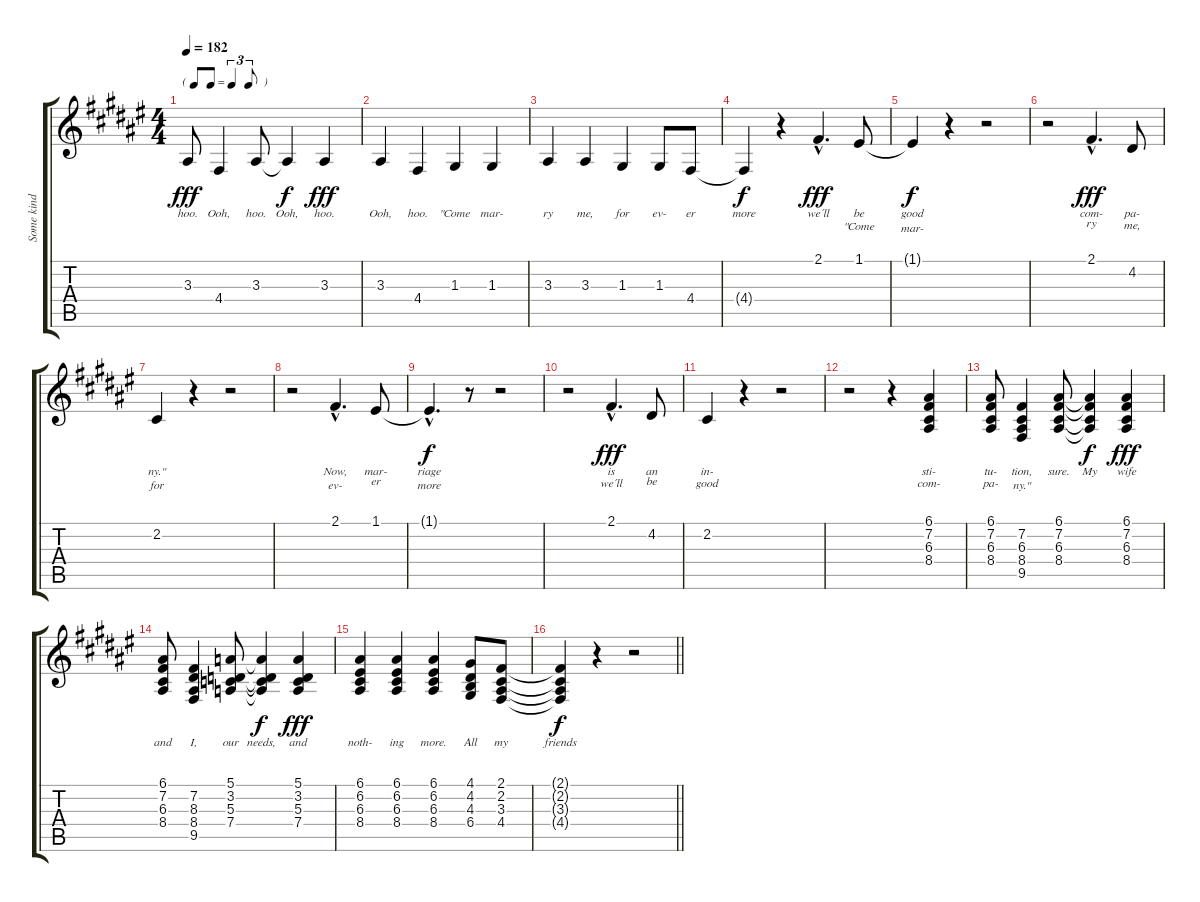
\track ("Some kind of vocal interpretations" "Some kind ") {instrument lead6voice}
\staff {score tabs}
\tuning (E4 B3 G3 D3 A2 E2) {hide}
\ts (4 4)
\tf triplet8th
\tempo 182
\clef g2
\ks f#
3.3.8{lyrics (0 "hoo.") lyrics (1 "") lyrics (2 "") lyrics (3 "") lyrics (4 "") dy fff} 4.4.4{lyrics (0 "Ooh,") lyrics (1 "") lyrics (2 "") lyrics (3 "") lyrics (4 "")} 3.3.8{lyrics (0 "hoo.") lyrics (1 "") lyrics (2 "") lyrics (3 "") lyrics (4 "")} 3.3{t}.4{lyrics (0 "Ooh,") lyrics (1 "") lyrics (2 "") lyrics (3 "") lyrics (4 "") dy f} 3.3.4{lyrics (0 "hoo.") lyrics (1 "") lyrics (2 "") lyrics (3 "") lyrics (4 "") dy fff} |
3.3.4{lyrics (0 "Ooh,") lyrics (1 "") lyrics (2 "") lyrics (3 "") lyrics (4 "")} 4.4.4{lyrics (0 "hoo.") lyrics (1 "") lyrics (2 "") lyrics (3 "") lyrics (4 "")} 1.3.4{lyrics (0 "\"Come") lyrics (1 "") lyrics (2 "") lyrics (3 "") lyrics (4 "")} 1.3.4{lyrics (0 "mar-") lyrics (1 "") lyrics (2 "") lyrics (3 "") lyrics (4 "")} |
3.3.4{lyrics (0 "ry") lyrics (1 "") lyrics (2 "") lyrics (3 "") lyrics (4 "")} 3.3.4{lyrics (0 "me,") lyrics (1 "") lyrics (2 "") lyrics (3 "") lyrics (4 "")} 1.3.4{lyrics (0 "for") lyrics (1 "") lyrics (2 "") lyrics (3 "") lyrics (4 "")} 1.3.8{lyrics (0 "ev-") lyrics (1 "") lyrics (2 "") lyrics (3 "") lyrics (4 "")} 4.4.8{lyrics (0 "er") lyrics (1 "") lyrics (2 "") lyrics (3 "") lyrics (4 "")} |
4.4{t}.4{lyrics (0 "more") lyrics (1 "") lyrics (2 "") lyrics (3 "") lyrics (4 "") dy f} r.4 2.1{hac}.4{d lyrics (0 "we´ll") lyrics (1 "") lyrics (2 "") lyrics (3 "") lyrics (4 "") dy fff} 1.1.8{lyrics (0 "be") lyrics (1 "\"Come") lyrics (2 "") lyrics (3 "") lyrics (4 "")} |
1.1{t}.4{lyrics (0 "good") lyrics (1 "mar-") lyrics (2 "") lyrics (3 "") lyrics (4 "") dy f} r.4 r.2 |
r.2 2.1{hac}.4{d lyrics (0 "com-") lyrics (1 "ry") lyrics (2 "") lyrics (3 "") lyrics (4 "") dy fff} 4.2.8{lyrics (0 "pa-") lyrics (1 "me,") lyrics (2 "") lyrics (3 "") lyrics (4 "")} |
2.2.4{lyrics (0 "ny.\"") lyrics (1 "for") lyrics (2 "") lyrics (3 "") lyrics (4 "")} r.4 r.2 |
r.2 2.1{hac}.4{d lyrics (0 "Now,") lyrics (1 "ev-") lyrics (2 "") lyrics (3 "") lyrics (4 "")} 1.1.8{lyrics (0 "mar-") lyrics (1 "er") lyrics (2 "") lyrics (3 "") lyrics (4 "")} |
1.1{hac t}.4{d lyrics (0 "riage") lyrics (1 "more") lyrics (2 "") lyrics (3 "") lyrics (4 "") dy f} r.8 r.2 |
r.2 2.1{hac}.4{d lyrics (0 "is") lyrics (1 "we´ll") lyrics (2 "") lyrics (3 "") lyrics (4 "") dy fff} 4.2.8{lyrics (0 "an") lyrics (1 "be") lyrics (2 "") lyrics (3 "") lyrics (4 "")} |
2.2.4{lyrics (0 "in-") lyrics (1 "good") lyrics (2 "") lyrics (3 "") lyrics (4 "")} r.4 r.2 |
r.2 r.4 (6.1 7.2 6.3 8.4).4{lyrics (0 "sti-") lyrics (1 "com-") lyrics (2 "") lyrics (3 "") lyrics (4 "")} |
(6.1 7.2 6.3 8.4).8{lyrics (0 "tu-") lyrics (1 "pa-") lyrics (2 "") lyrics (3 "") lyrics (4 "")} (7.2 6.3 8.4 9.5).4{lyrics (0 "tion,") lyrics (1 "ny.\"") lyrics (2 "") lyrics (3 "") lyrics (4 "")} (6.1 7.2 6.3 8.4).8{lyrics (0 "sure.") lyrics (1 "") lyrics (2 "") lyrics (3 "") lyrics (4 "")} (6.1{t} 7.2{t} 6.3{t} 8.4{t}).4{lyrics (0 "My") lyrics (1 "") lyrics (2 "") lyrics (3 "") lyrics (4 "") dy f} (6.1 7.2 6.3 8.4).4{lyrics (0 "wife") lyrics (1 "") lyrics (2 "") lyrics (3 "") lyrics (4 "") dy fff} |
(6.1 7.2 6.3 8.4).8{lyrics (0 "and") lyrics (1 "") lyrics (2 "") lyrics (3 "") lyrics (4 "")} (7.2 8.3 8.4 9.5).4{lyrics (0 "I,") lyrics (1 "") lyrics (2 "") lyrics (3 "") lyrics (4 "")} (5.1 3.2 5.3 7.4).8{lyrics (0 "our") lyrics (1 "") lyrics (2 "") lyrics (3 "") lyrics (4 "")} (5.1{t} 3.2{t} 5.3{t} 7.4{t}).4{lyrics (0 "needs,") lyrics (1 "") lyrics (2 "") lyrics (3 "") lyrics (4 "") dy f} (5.1 3.2 5.3 7.4).4{lyrics (0 "and") lyrics (1 "") lyrics (2 "") lyrics (3 "") lyrics (4 "") dy fff} |
(6.1 6.2 6.3 8.4).4{lyrics (0 "noth-") lyrics (1 "") lyrics (2 "") lyrics (3 "") lyrics (4 "")} (6.1 6.2 6.3 8.4).4{lyrics (0 "ing") lyrics (1 "") lyrics (2 "") lyrics (3 "") lyrics (4 "")} (6.1 6.2 6.3 8.4).4{lyrics (0 "more.") lyrics (1 "") lyrics (2 "") lyrics (3 "") lyrics (4 "")} (4.1 4.2 4.3 6.4).8{lyrics (0 "All") lyrics (1 "") lyrics (2 "") lyrics (3 "") lyrics (4 "")} (2.1 2.2 3.3 4.4).8{lyrics (0 "my") lyrics (1 "") lyrics (2 "") lyrics (3 "") lyrics (4 "")} |
\barLineRight lightlight
(2.1{t} 2.2{t} 3.3{t} 4.4{t}).4{lyrics (0 "friends") lyrics (1 "") lyrics (2 "") lyrics (3 "") lyrics (4 "") dy f} r.4 r.2
